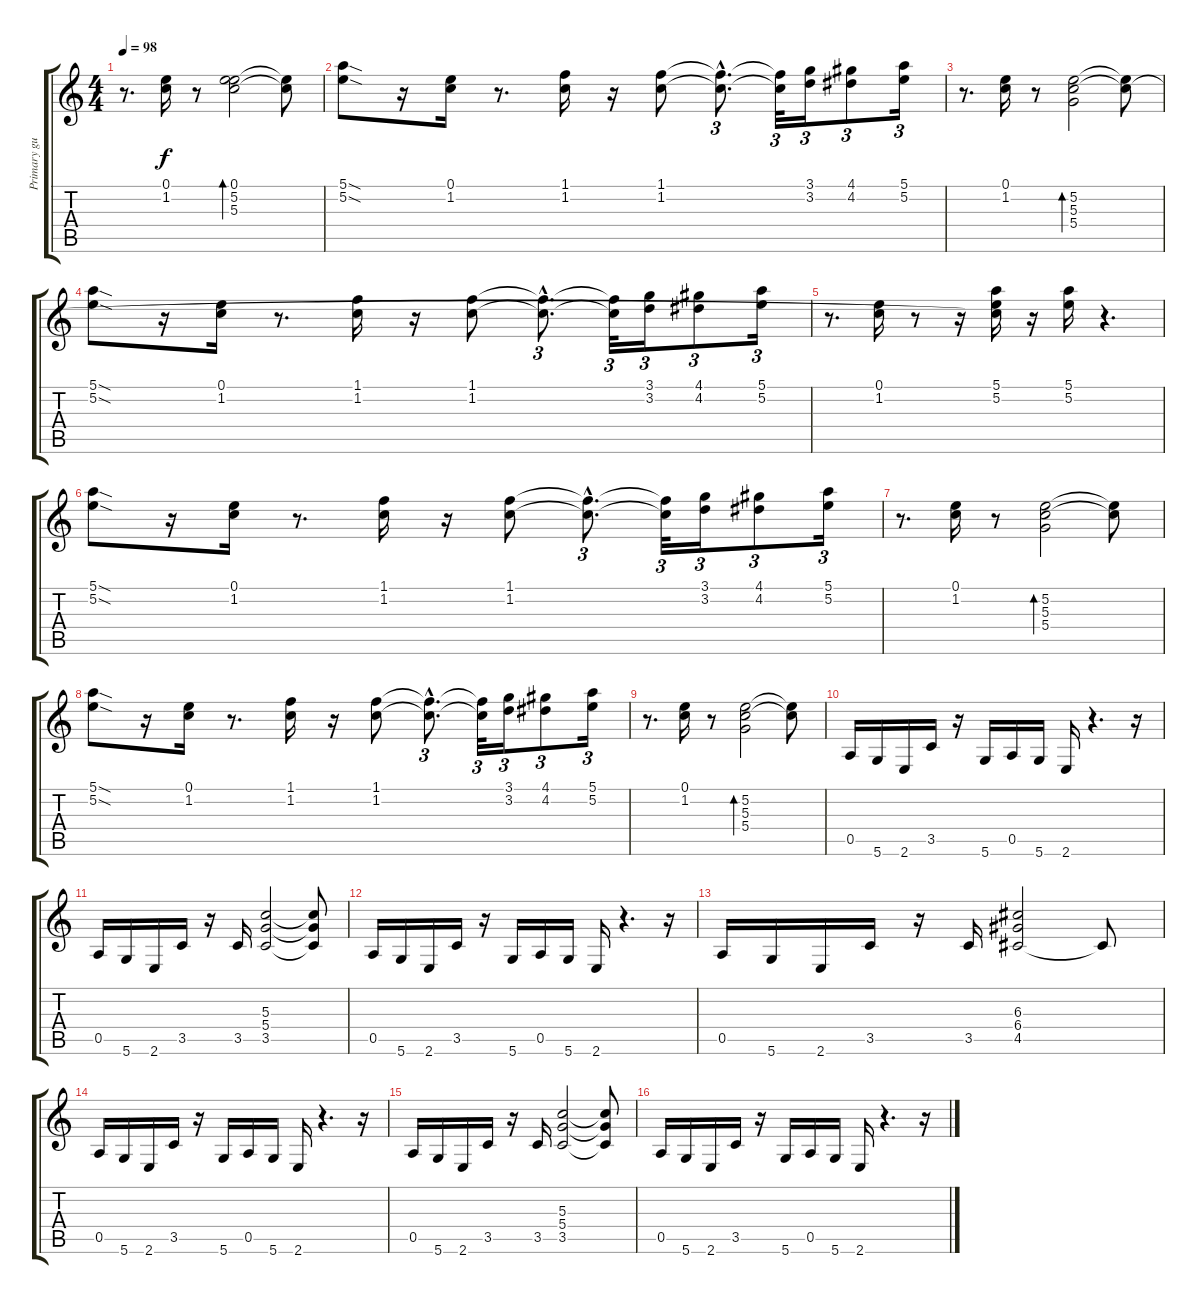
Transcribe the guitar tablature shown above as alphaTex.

\track ("Primary guitar" "Primary gu") {instrument electricguitarjazz}
\staff {score tabs}
\tuning (E4 B3 G3 D3 A2 D2) {hide}
\ts (4 4)
\tempo 98
\clef g2
\ks c
r.8{d dy f} (0.1 1.2).16 r.8 (0.1 5.2 5.3).2{bd 120} (5.2{t} 5.3{t}).8 |
(5.1{sod} 5.2{sod}).8 r.16 (0.1 1.2).16 r.8{d} (1.1 1.2).16 r.16 (1.1 1.2).8 (1.1{hac t} 1.2{hac t}).8{d tu (3 2)} (1.1{t} 1.2{t}).32{tu (3 2)} (3.1 3.2).16{tu (3 2)} (4.1 4.2).8{tu (3 2)} (5.1 5.2).16{tu (3 2)} |
r.8{d} (0.1 1.2).16 r.8 (5.2 5.3 5.4).2{bd 120} (5.2{t} 5.3{t}).8 |
(5.1{sod} 5.2{sod}).8 r.16 (0.1 1.2).16 r.8{d} (1.1 1.2).16 r.16 (1.1 1.2).8 (1.1{hac t} 1.2{hac t}).8{d tu (3 2)} (1.1{t} 1.2{t}).32{tu (3 2)} (3.1 3.2).16{tu (3 2)} (4.1 4.2).8{tu (3 2)} (5.1 5.2).16{tu (3 2)} |
r.8{d} (0.1 1.2).16 r.8 r.16 (5.1 5.2 5.3{t}).16 r.16 (5.1 5.2).16 r.4{d} |
(5.1{sod} 5.2{sod}).8 r.16 (0.1 1.2).16 r.8{d} (1.1 1.2).16 r.16 (1.1 1.2).8 (1.1{hac t} 1.2{hac t}).8{d tu (3 2)} (1.1{t} 1.2{t}).32{tu (3 2)} (3.1 3.2).16{tu (3 2)} (4.1 4.2).8{tu (3 2)} (5.1 5.2).16{tu (3 2)} |
r.8{d} (0.1 1.2).16 r.8 (5.2 5.3 5.4).2{bd 120} (5.2{t} 5.3{t}).8 |
(5.1{sod} 5.2{sod}).8 r.16 (0.1 1.2).16 r.8{d} (1.1 1.2).16 r.16 (1.1 1.2).8 (1.1{hac t} 1.2{hac t}).8{d tu (3 2)} (1.1{t} 1.2{t}).32{tu (3 2)} (3.1 3.2).16{tu (3 2)} (4.1 4.2).8{tu (3 2)} (5.1 5.2).16{tu (3 2)} |
r.8{d} (0.1 1.2).16 r.8 (5.2 5.3 5.4).2{bd 120} (5.2{t} 5.3{t}).8 |
0.5.16{instrument distortionguitar} 5.6.16 2.6.16 3.5.16 r.16 5.6.16 0.5.16 5.6.16 2.6.16 r.4{d} r.16 |
0.5.16 5.6.16 2.6.16 3.5.16 r.16 3.5.16 (5.3 5.4 3.5).2 (5.3{t} 5.4{t} 3.5{t}).8 |
0.5.16 5.6.16 2.6.16 3.5.16 r.16 5.6.16 0.5.16 5.6.16 2.6.16 r.4{d} r.16 |
0.5.16 5.6.16 2.6.16 3.5.16 r.16 3.5.16 (6.3 6.4 4.5).2 4.5{t}.8 |
0.5.16{instrument distortionguitar} 5.6.16 2.6.16 3.5.16 r.16 5.6.16 0.5.16 5.6.16 2.6.16 r.4{d} r.16 |
0.5.16 5.6.16 2.6.16 3.5.16 r.16 3.5.16 (5.3 5.4 3.5).2 (5.3{t} 5.4{t} 3.5{t}).8 |
0.5.16 5.6.16 2.6.16 3.5.16 r.16 5.6.16 0.5.16 5.6.16 2.6.16 r.4{d} r.16
